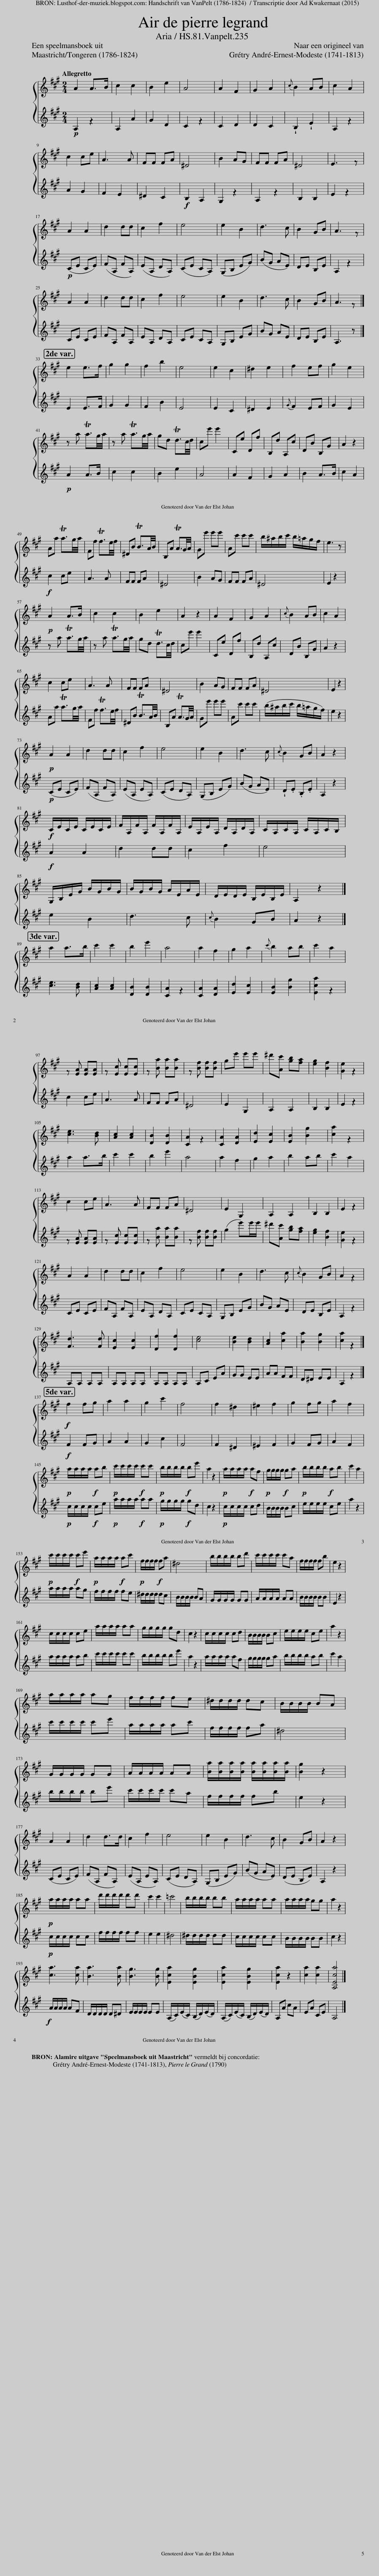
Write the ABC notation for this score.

X:1
%%score { 1 2 }
L:1/8
Q:1/4=116
M:2/4
I:linebreak $
K:A
V:1 treble
V:2 treble
V:1
 A2 A>B | c2 c2 | B2 e2 | A4 | A2 F2 | %5
 G2 A2 |{c} B2 AB | c2 A2 |$ c2 ce | A3 A | %10
 FF FA | ^D4 | B2 AG | FF FA | ^D4 | %15
 E3 z |$ A2 A2 | d2 dd | c2 f2 | e4 | %20
 e2 B2 | d3 c | B2 GB | A3 z |$ A2 A2 | %25
 d2 dd | c2 f2 | e4 | e2 B2 | d3 c | %30
 B2 GB | A3 z |]$ e2 e>f | g2 g2 | f2 b2 | %35
 e4 | e2 c2 | ^d2 e2 | f2 ef | g2 e2 |$ %40
 z a Ta3/2g/4a/4 | z a Ta3/2g/4a/4 | gd Td3/2c/4d/4 | ce' e'2 | Ce Df | %45
 B,d A,c | DB B,G | A2 z2 |$ Aa Ta3/2g/4a/4 | Ff Tf3/2e/4f/4 | %50
 ^DB TB3/2A/4B/4 | B,A TA3/2G/4A/4 | Ge' e'e' | Ac' c'c' | b/^a/b/c'/ b/=a/g/f/ | %55
 e3 z |$!p! A2 A>B | c2 c2 | B2 e2 | A2 z2 | %60
 A2 F2 | G2 A2 |{c} B2 AB | c2 A2 |$ c2 ce | %65
 A3 A | FF FA | ^D4 | B2 AG | FF FA | %70
 ^D4 | E2 z2 |$!p! A2 A2 | d2 dd | c2 f2 | %75
 e4 | e2 B2 | d3 c |{c} B2 GB | A2 z2 |$ %80
!f! C/E/C/E/ C/E/C/E/ | F/A,/F/A,/ F/A,/F/A,/ | E/A,/E/A,/ D/A,/D/A,/ | C/A,/C/A,/ C/A,/C/B,/ |$ G,/B,/E/G/ B/G/B/G/ | %85
 B/G/B/G/ A/E/A/E/ | D/E/D/E/ B,/E/B,/E/ | A,2 z2 |]$ a2 a>b | c'2 c'2 | %90
 b2 e'2 | a4 | a2 f2 | g2 a2 |{c'} b2 ab | %95
 c'2 a2 |$ z [EA] [EA][EA] | z [Ec] [Ec][Ec] | z [Ba] [Ba][Ba] | z [Bf] [Bf][Bf] | %100
 ge' e'e' | ^d'[Ac'] [gb][fa] | [eg]2 [Bf]2 | [Ge]2 z2 |$ [ce]3 [Bd] | %105
 [Ac]2 [Ac]2 | [DB]2 [DB]2 | [CA]2 z2 | [CA]2 [DA]2 | [Ed]2 [Ec]2 | %110
 [EB]2 [Bg]2 | [ca]2 z2 |$ c2 ce | A3 A | FF FA | %115
 ^D4 | E2 G,2 | A,2 A,2 | B,2 B,2 | E2 z2 |$ %120
 A2 A2 | d2 dd | c2 f2 | e4 | e2 B2 | %125
 d3 c |{c} B2 GB | A2 z2 |$ [Fd]3 [Fd] | [Ec]2 [Ec]2 | %130
 [Df]2 [Df]2 | [ce]4 | [Be]2 [Bd]2 | [Ac]2 [ca]2 | [Ba]2 [Bg]2 | %135
 [ca]2 z2 |]$!f! f2 fg | a2 a2 | g2 c'2 | f4 | %140
 f2 ^d2 | ^e2 f2 | g2 fg | a2 f2 |$!p! a/a/a/a/!f! ab | %145
!p! c'/c'/c'/c'/!f! c'c' |!p! b/b/b/b/!f! be' | a2 z2 |!p! a/a/a/a/!f! af |!p! g/g/g/g/!f! ga | %150
!p! b/b/b/b/!f! ab | c'2 a2 |$!p! c'/c'/c'/c'/!f! c'e' |!p! a/a/a/a/!f! ac' |!p! f/f/f/f/!f! fa | %155
 ^d4 | b/b/b/b/ bd' | c'/c'/c'/c'/ c'a | f/f/f/f/ fb | e2 z2 |$ %160
 c/c/c/c/ ce | a/a/a/a/ aa | g/g/g/g/ gd | c2 z2 | c/c/c/c/ cd | %165
 B/B/B/B/ Bc | e/e/e/e/ ce | a2 z2 |$ a/a/a/a/ ag | f/f/f/f/ fe | %170
 ^d/d/d/d/ dc | B/B/B/B/ BA |$ G/G/G/G/ GG | A/A/A/A/ AA | [Ba]/[Ba]/[Ba]/[Ba]/ [Ba]/[Ba]/[Ba]/[Ba]/ | %175
 [Bg]2 z2 |$ A2 A2 | d2 d>d | c2 f2 | e4 | %180
 e2 B2 | d3 c | B2 GB | A2 z2 |$!p! a/a/a/a/ aa | %185
 d'/d'/d'/d'/ d'd' | c'2 c'2 | =c'4 | b/b/b/b/ bb | a/a/a/a/ aa | %190
 a/a/a/a/ gg | a2 z2 |$ [ca]3 [ca] | [Ba]3 [Ba] | [Bg]3 [Bg] | %195
 [Eca]2 [EBg]2 | [Eca]2 [EBg]2 | [Eca]2 z2 | [ca]2 [ca]2 | [A,Eca]4 |] %200
V:2
!p! A,2 z2 | A,2 A2 | G2 D2 | C2 z2 | C2 D2 | %5
 D2 C2 | !wedge!B,2 !wedge!E2 | A,2 z2 |$ A2 G2 | F2 E2 | %10
 ^D2 C2 |!f! B,2 A,2 | G,2 z2 | A,2 z2 | B,2 B,2 | %15
 E2 z2 |$!p! (CE CE) | (FA, FA,) | (EA, DA,) | (CE CA,) | %20
 (G,B, EG) | (BG AE) | DE B,E | A,2 z2 |$ CE CE | %25
 FA, FA, | EA, DA, | CE CA, | G,B, EG | BG AE | %30
 DE B,E | A,3 z |]$ E2 E>F | G2 G2 | F2 B2 | %35
 E4 | E2 C2 | ^D2 E2 |{G} F2 EF | G2 E2 |$ %40
!p! A2 A>B | c2 c2 | B2 e2 | A4 | A2 F2 | %45
 G2 A2 | B2 A>B | c2 A2 |$!f! c2 ce | A3 A | %50
 FF FA | ^D4 | B2 AG | FF FA | ^D4 | %55
 E2 z2 |$ z a Ta3/2g/4a/4 | z a Ta3/2g/4a/4 | gd Td3/2c/4d/4 | ce' e'2 | %60
 Ce Df | B,d A,c | DB B,G | A2 z2 |$ Aa Ta3/2g/4a/4 | %65
 Ff Tf3/2e/4f/4 | ^DB TB3/2A/4B/4 | B,A TA3/2G/4A/4 | Ge' e'e' | Ac' c'c' | %70
 (b/^a/b/c'/ b/=a/g/f/) | e2 z2 |$!p! (CE CE) | (FA, FA,) | (EA, EA,) | %75
 (CE DA,) | (G,B, EG) | (BG AE) | !wedge!D.E .B,.E | A,2 z2 |$ %80
!f! A2 A2 | d2 dd | c2 f2 | e4 |$ e2 B2 | %85
 d3 c |{c} B2 GB | A2 z2 |]$ [ce]3 [Bd] | [Ac]2 [Ac]2 | %90
 [DB]2 [DB]2 | [CA]2 z2 | [CA]2 [DA]2 | [Ed]2 [Ec]2 | [EB]2 [Bg]2 | %95
 [Eca]2 z2 |$ c2 ce | A3 A | FF FA | ^D4 | %100
 E2 G,2 | A,2 A,2 | B,2 B,2 | E2 z2 |$ a2 a>b | %105
 c'2 c'2 | b2 e'2 | a4 | a2 f2 | g2 a2 | %110
 b2 ab | c'2 a2 |$ z [EA] [EA][EA] | z [Ec] [Ec][Ec] | z [Ba] [Ba][Ba] | %115
 z [Bf] [Bf][Bf] | (g2 e')e'/e'/ | ^d'[Ac'] [gb][fa] | [eg]2 [Bf]2 | [Ge]2 z2 |$ %120
 CE CE | FA, FA, | EA, DA, | CE CA, | G,B, EG | %125
 BG AE | DE B,E | A,2 z2 |$ A,A, A,A, | A,A, A,A, | %130
 A,A, A,A, | A,C EA | GG EE | AA FF | D^D EE | %135
 A,2 z2 |]$!f! F2 FG | A2 A2 | G2 c2 | F4 | %140
 F2 ^D2 | ^E2 F2 | G2 FG | A2 F2 |$!p! c/c/c/c/!f! ce | %145
!p! a/a/a/a/!f! aa |!p! g/g/g/g/!f! gd | c2 z2 |!p! c/c/c/c/ cd | B/B/B/B/ Bc | %150
 e/e/e/e/ ce | a2 z2 |$ a/a/a/a/ ag | f/f/f/f/ fe | ^d/d/d/d/ dc | %155
 B/B/B/B/ BA | G/G/G/G/ GG | A/A/A/A/ AA | B/B/B/B/ BB | E2 z2 |$ %160
 a/a/a/a/ ab | c'/c'/c'/c'/ c'c' | b/b/b/b/ be' | a2 z2 | a/a/a/a/ af | %165
 g/g/g/g/ ga | b/b/b/b/ ab | c'2 a2 |$ c'/c'/c'/c'/ c'e' | a/a/a/a/ ac' | %170
 f/f/f/f/ fa | ^d4 |$ b/b/b/b/ be' | c'/c'/c'/c'/ c'a | f/f/f/f/ fb | %175
 e2 z2 |$ (CE CE) | (FA, FA,) | (EA, EA,) | (CE DA,) | %180
 (G,B, EG) | (BG AE) | (DE B,E) | A,2 z2 |$!p! c/c/c/c/ cc | %185
 f/f/f/f/ ff | e2 e2 | ^d4 | ^d/d/d/d/ dd | c/c/c/c/ cc | %190
 B/B/B/B/ BB | c2 z2 |$!f! A/A/A/A/ AF | D/D/D/D/ D^D | E/E/E/E/ EE | %195
 (A,/C/)(E/C/) (B,/D/)(E/D/) | (A,/C/)(E/C/) (B,/D/)(E/D/) | A,A cA | EA CE | A,4 |] %200
